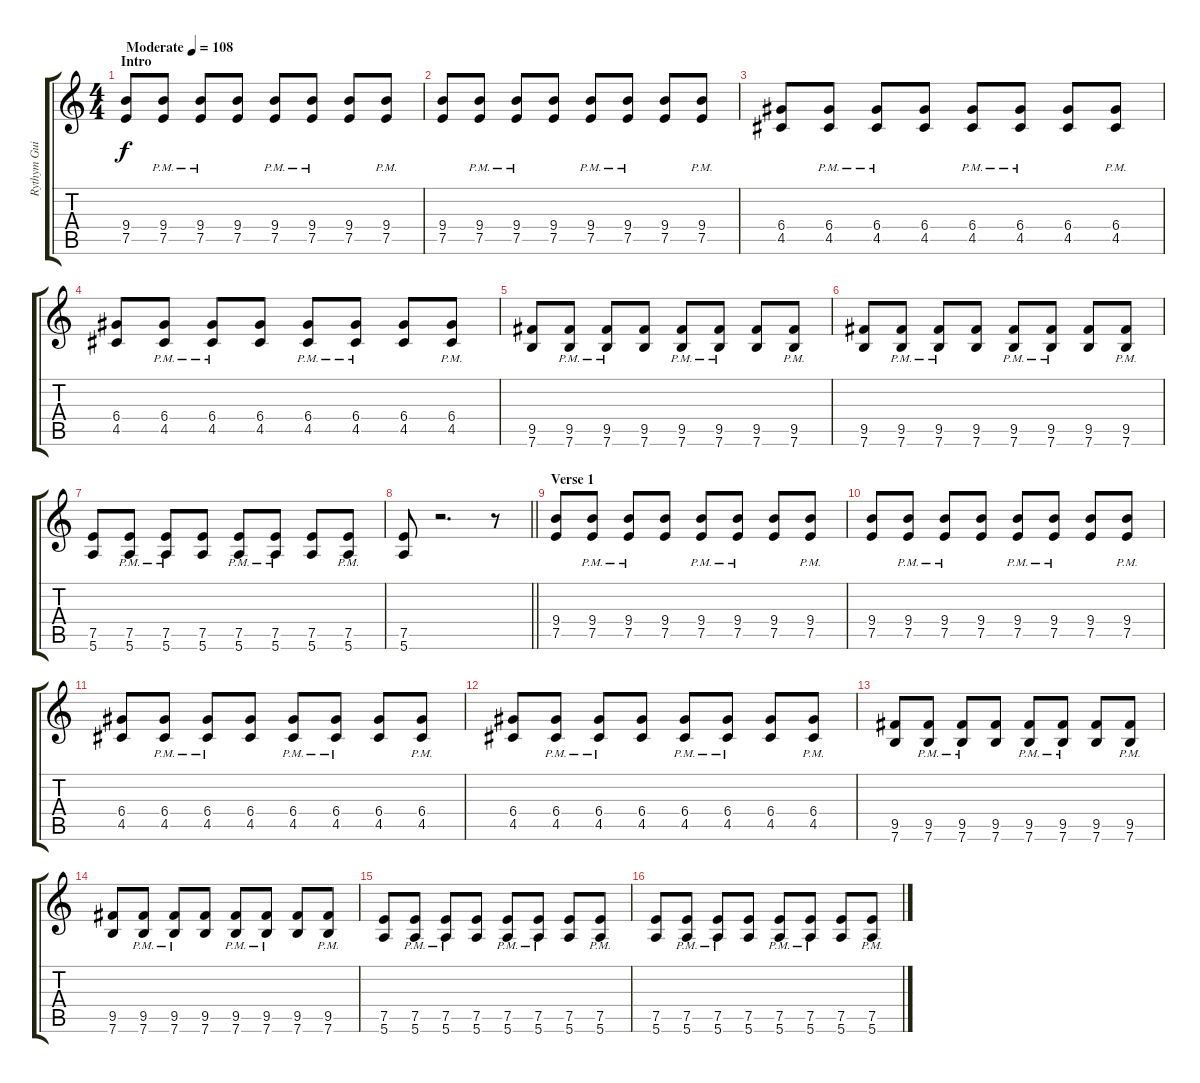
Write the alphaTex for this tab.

\track ("Rythym Guitar (Ed Sheeran)" "Rythym Gui") {instrument acousticguitarsteel}
\staff {score tabs}
\tuning (E4 B3 G3 D3 A2 E2) {hide}
\ts (4 4)
\section ("" "Intro")
\tempo (108 "Moderate")
\clef g2
\ks c
(9.4 7.5).8{dy f instrument acousticguitarsteel} (9.4{pm} 7.5{pm}).8 (9.4{pm} 7.5{pm}).8 (9.4 7.5).8 (9.4{pm} 7.5{pm}).8 (9.4{pm} 7.5{pm}).8 (9.4 7.5).8 (9.4{pm} 7.5{pm}).8 |
(9.4 7.5).8 (9.4{pm} 7.5{pm}).8 (9.4{pm} 7.5{pm}).8 (9.4 7.5).8 (9.4{pm} 7.5{pm}).8 (9.4{pm} 7.5{pm}).8 (9.4 7.5).8 (9.4{pm} 7.5{pm}).8 |
(6.4 4.5).8 (6.4{pm} 4.5{pm}).8 (6.4{pm} 4.5{pm}).8 (6.4 4.5).8 (6.4{pm} 4.5{pm}).8 (6.4{pm} 4.5{pm}).8 (6.4 4.5).8 (6.4{pm} 4.5{pm}).8 |
(6.4 4.5).8 (6.4{pm} 4.5{pm}).8 (6.4{pm} 4.5{pm}).8 (6.4 4.5).8 (6.4{pm} 4.5{pm}).8 (6.4{pm} 4.5{pm}).8 (6.4 4.5).8 (6.4{pm} 4.5{pm}).8 |
(9.5 7.6).8 (9.5{pm} 7.6{pm}).8 (9.5{pm} 7.6{pm}).8 (9.5 7.6).8 (9.5{pm} 7.6{pm}).8 (9.5{pm} 7.6{pm}).8 (9.5 7.6).8 (9.5{pm} 7.6{pm}).8 |
(9.5 7.6).8 (9.5{pm} 7.6{pm}).8 (9.5{pm} 7.6{pm}).8 (9.5 7.6).8 (9.5{pm} 7.6{pm}).8 (9.5{pm} 7.6{pm}).8 (9.5 7.6).8 (9.5{pm} 7.6{pm}).8 |
(7.5 5.6).8 (7.5{pm} 5.6{pm}).8 (7.5{pm} 5.6{pm}).8 (7.5 5.6).8 (7.5{pm} 5.6{pm}).8 (7.5{pm} 5.6{pm}).8 (7.5 5.6).8 (7.5{pm} 5.6{pm}).8 |
\barLineRight lightlight
(7.5 5.6).8 r.2{d} r.8 |
\section ("" "Verse 1")
(9.4 7.5).8 (9.4{pm} 7.5{pm}).8 (9.4{pm} 7.5{pm}).8 (9.4 7.5).8 (9.4{pm} 7.5{pm}).8 (9.4{pm} 7.5{pm}).8 (9.4 7.5).8 (9.4{pm} 7.5{pm}).8 |
(9.4 7.5).8 (9.4{pm} 7.5{pm}).8 (9.4{pm} 7.5{pm}).8 (9.4 7.5).8 (9.4{pm} 7.5{pm}).8 (9.4{pm} 7.5{pm}).8 (9.4 7.5).8 (9.4{pm} 7.5{pm}).8 |
(6.4 4.5).8 (6.4{pm} 4.5{pm}).8 (6.4{pm} 4.5{pm}).8 (6.4 4.5).8 (6.4{pm} 4.5{pm}).8 (6.4{pm} 4.5{pm}).8 (6.4 4.5).8 (6.4{pm} 4.5{pm}).8 |
(6.4 4.5).8 (6.4{pm} 4.5{pm}).8 (6.4{pm} 4.5{pm}).8 (6.4 4.5).8 (6.4{pm} 4.5{pm}).8 (6.4{pm} 4.5{pm}).8 (6.4 4.5).8 (6.4{pm} 4.5{pm}).8 |
(9.5 7.6).8 (9.5{pm} 7.6{pm}).8 (9.5{pm} 7.6{pm}).8 (9.5 7.6).8 (9.5{pm} 7.6{pm}).8 (9.5{pm} 7.6{pm}).8 (9.5 7.6).8 (9.5{pm} 7.6{pm}).8 |
(9.5 7.6).8 (9.5{pm} 7.6{pm}).8 (9.5{pm} 7.6{pm}).8 (9.5 7.6).8 (9.5{pm} 7.6{pm}).8 (9.5{pm} 7.6{pm}).8 (9.5 7.6).8 (9.5{pm} 7.6{pm}).8 |
(7.5 5.6).8 (7.5{pm} 5.6{pm}).8 (7.5{pm} 5.6{pm}).8 (7.5 5.6).8 (7.5{pm} 5.6{pm}).8 (7.5{pm} 5.6{pm}).8 (7.5 5.6).8 (7.5{pm} 5.6{pm}).8 |
(7.5 5.6).8 (7.5{pm} 5.6{pm}).8 (7.5{pm} 5.6{pm}).8 (7.5 5.6).8 (7.5{pm} 5.6{pm}).8 (7.5{pm} 5.6{pm}).8 (7.5 5.6).8 (7.5{pm} 5.6{pm}).8
